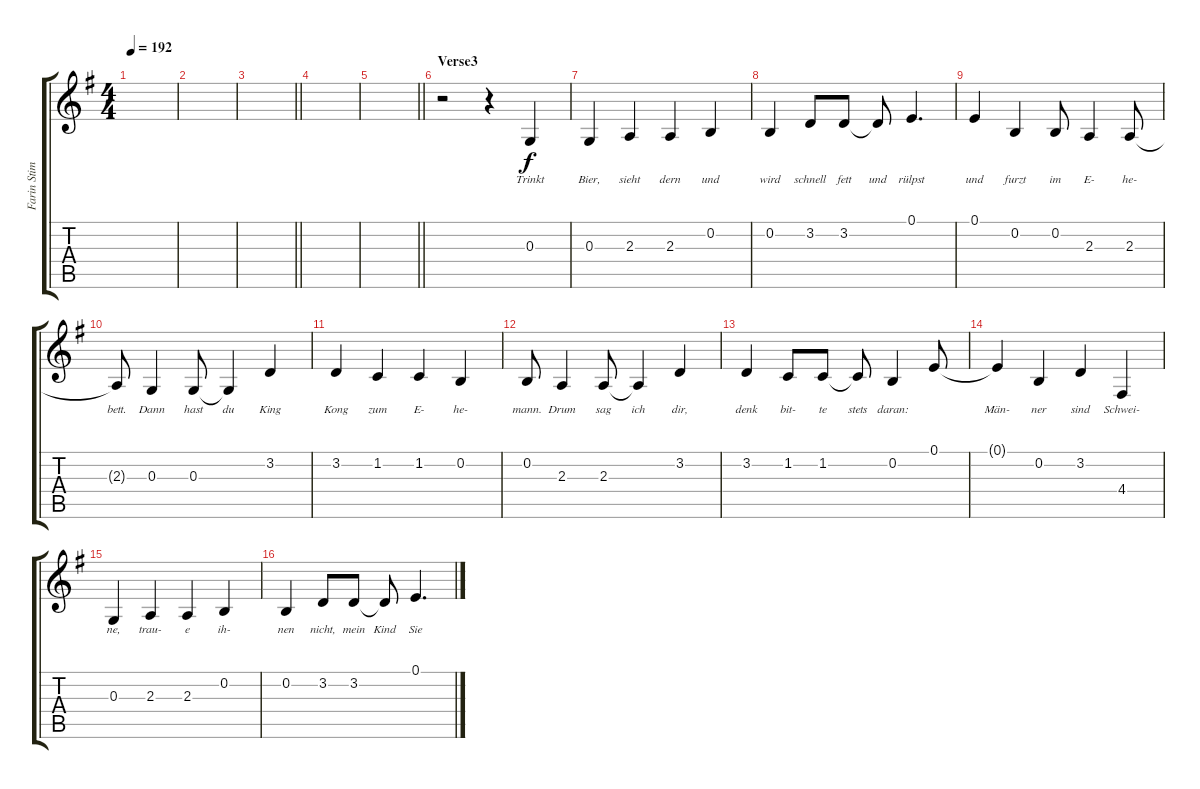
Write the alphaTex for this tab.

\track ("Farin Stimme" "Farin Stim") {instrument oboe}
\staff {score tabs}
\tuning (E4 B3 G3 D3 A2 E2) {hide}
\ts (4 4)
\tempo 192
\clef g2
\ks g
|
|
\barLineRight lightlight
|
|
\barLineRight lightlight
|
\section ("" "Verse3")
r.2 r.4 0.3.4{lyrics (0 "Trinkt") lyrics (1 "") lyrics (2 "") lyrics (3 "") lyrics (4 "")} |
0.3.4{lyrics (0 "Bier,") lyrics (1 "") lyrics (2 "") lyrics (3 "") lyrics (4 "")} 2.3.4{lyrics (0 "sieht") lyrics (1 "") lyrics (2 "") lyrics (3 "") lyrics (4 "")} 2.3.4{lyrics (0 "dern") lyrics (1 "") lyrics (2 "") lyrics (3 "") lyrics (4 "")} 0.2.4{lyrics (0 "und") lyrics (1 "") lyrics (2 "") lyrics (3 "") lyrics (4 "")} |
0.2.4{lyrics (0 "wird") lyrics (1 "") lyrics (2 "") lyrics (3 "") lyrics (4 "")} 3.2.8{lyrics (0 "schnell") lyrics (1 "") lyrics (2 "") lyrics (3 "") lyrics (4 "")} 3.2.8{lyrics (0 "fett") lyrics (1 "") lyrics (2 "") lyrics (3 "") lyrics (4 "")} 3.2{t}.8{lyrics (0 "und") lyrics (1 "") lyrics (2 "") lyrics (3 "") lyrics (4 "")} 0.1.4{d lyrics (0 "rülpst") lyrics (1 "") lyrics (2 "") lyrics (3 "") lyrics (4 "")} |
0.1.4{lyrics (0 "und") lyrics (1 "") lyrics (2 "") lyrics (3 "") lyrics (4 "")} 0.2.4{lyrics (0 "furzt") lyrics (1 "") lyrics (2 "") lyrics (3 "") lyrics (4 "")} 0.2.8{lyrics (0 "im") lyrics (1 "") lyrics (2 "") lyrics (3 "") lyrics (4 "")} 2.3.4{lyrics (0 "E-") lyrics (1 "") lyrics (2 "") lyrics (3 "") lyrics (4 "")} 2.3.8{lyrics (0 "he-") lyrics (1 "") lyrics (2 "") lyrics (3 "") lyrics (4 "")} |
2.3{t}.8{lyrics (0 "bett.") lyrics (1 "") lyrics (2 "") lyrics (3 "") lyrics (4 "")} 0.3.4{lyrics (0 "Dann") lyrics (1 "") lyrics (2 "") lyrics (3 "") lyrics (4 "")} 0.3.8{lyrics (0 "hast") lyrics (1 "") lyrics (2 "") lyrics (3 "") lyrics (4 "")} 0.3{t}.4{lyrics (0 "du") lyrics (1 "") lyrics (2 "") lyrics (3 "") lyrics (4 "")} 3.2.4{lyrics (0 "King") lyrics (1 "") lyrics (2 "") lyrics (3 "") lyrics (4 "")} |
3.2.4{lyrics (0 "Kong") lyrics (1 "") lyrics (2 "") lyrics (3 "") lyrics (4 "")} 1.2.4{lyrics (0 "zum") lyrics (1 "") lyrics (2 "") lyrics (3 "") lyrics (4 "")} 1.2.4{lyrics (0 "E-") lyrics (1 "") lyrics (2 "") lyrics (3 "") lyrics (4 "")} 0.2.4{lyrics (0 "he-") lyrics (1 "") lyrics (2 "") lyrics (3 "") lyrics (4 "")} |
0.2.8{lyrics (0 "mann.") lyrics (1 "") lyrics (2 "") lyrics (3 "") lyrics (4 "")} 2.3.4{lyrics (0 "Drum") lyrics (1 "") lyrics (2 "") lyrics (3 "") lyrics (4 "")} 2.3.8{lyrics (0 "sag") lyrics (1 "") lyrics (2 "") lyrics (3 "") lyrics (4 "")} 2.3{t}.4{lyrics (0 "ich") lyrics (1 "") lyrics (2 "") lyrics (3 "") lyrics (4 "")} 3.2.4{lyrics (0 "dir,") lyrics (1 "") lyrics (2 "") lyrics (3 "") lyrics (4 "")} |
3.2.4{lyrics (0 "denk") lyrics (1 "") lyrics (2 "") lyrics (3 "") lyrics (4 "")} 1.2.8{lyrics (0 "bit-") lyrics (1 "") lyrics (2 "") lyrics (3 "") lyrics (4 "")} 1.2.8{lyrics (0 "te") lyrics (1 "") lyrics (2 "") lyrics (3 "") lyrics (4 "")} 1.2{t}.8{lyrics (0 "stets") lyrics (1 "") lyrics (2 "") lyrics (3 "") lyrics (4 "")} 0.2.4{lyrics (0 "daran:") lyrics (1 "") lyrics (2 "") lyrics (3 "") lyrics (4 "")} 0.1.8{lyrics (0 "") lyrics (1 "") lyrics (2 "") lyrics (3 "") lyrics (4 "")} |
0.1{t}.4{lyrics (0 "Män-") lyrics (1 "") lyrics (2 "") lyrics (3 "") lyrics (4 "")} 0.2.4{lyrics (0 "ner") lyrics (1 "") lyrics (2 "") lyrics (3 "") lyrics (4 "")} 3.2.4{lyrics (0 "sind") lyrics (1 "") lyrics (2 "") lyrics (3 "") lyrics (4 "")} 4.4.4{lyrics (0 "Schwei-") lyrics (1 "") lyrics (2 "") lyrics (3 "") lyrics (4 "")} |
0.3.4{lyrics (0 "ne,") lyrics (1 "") lyrics (2 "") lyrics (3 "") lyrics (4 "")} 2.3.4{lyrics (0 "trau-") lyrics (1 "") lyrics (2 "") lyrics (3 "") lyrics (4 "")} 2.3.4{lyrics (0 "e") lyrics (1 "") lyrics (2 "") lyrics (3 "") lyrics (4 "")} 0.2.4{lyrics (0 "ih-") lyrics (1 "") lyrics (2 "") lyrics (3 "") lyrics (4 "")} |
0.2.4{lyrics (0 "nen") lyrics (1 "") lyrics (2 "") lyrics (3 "") lyrics (4 "")} 3.2.8{lyrics (0 "nicht,") lyrics (1 "") lyrics (2 "") lyrics (3 "") lyrics (4 "")} 3.2.8{lyrics (0 "mein") lyrics (1 "") lyrics (2 "") lyrics (3 "") lyrics (4 "")} 3.2{t}.8{lyrics (0 "Kind") lyrics (1 "") lyrics (2 "") lyrics (3 "") lyrics (4 "")} 0.1.4{d lyrics (0 "Sie") lyrics (1 "") lyrics (2 "") lyrics (3 "") lyrics (4 "")}
